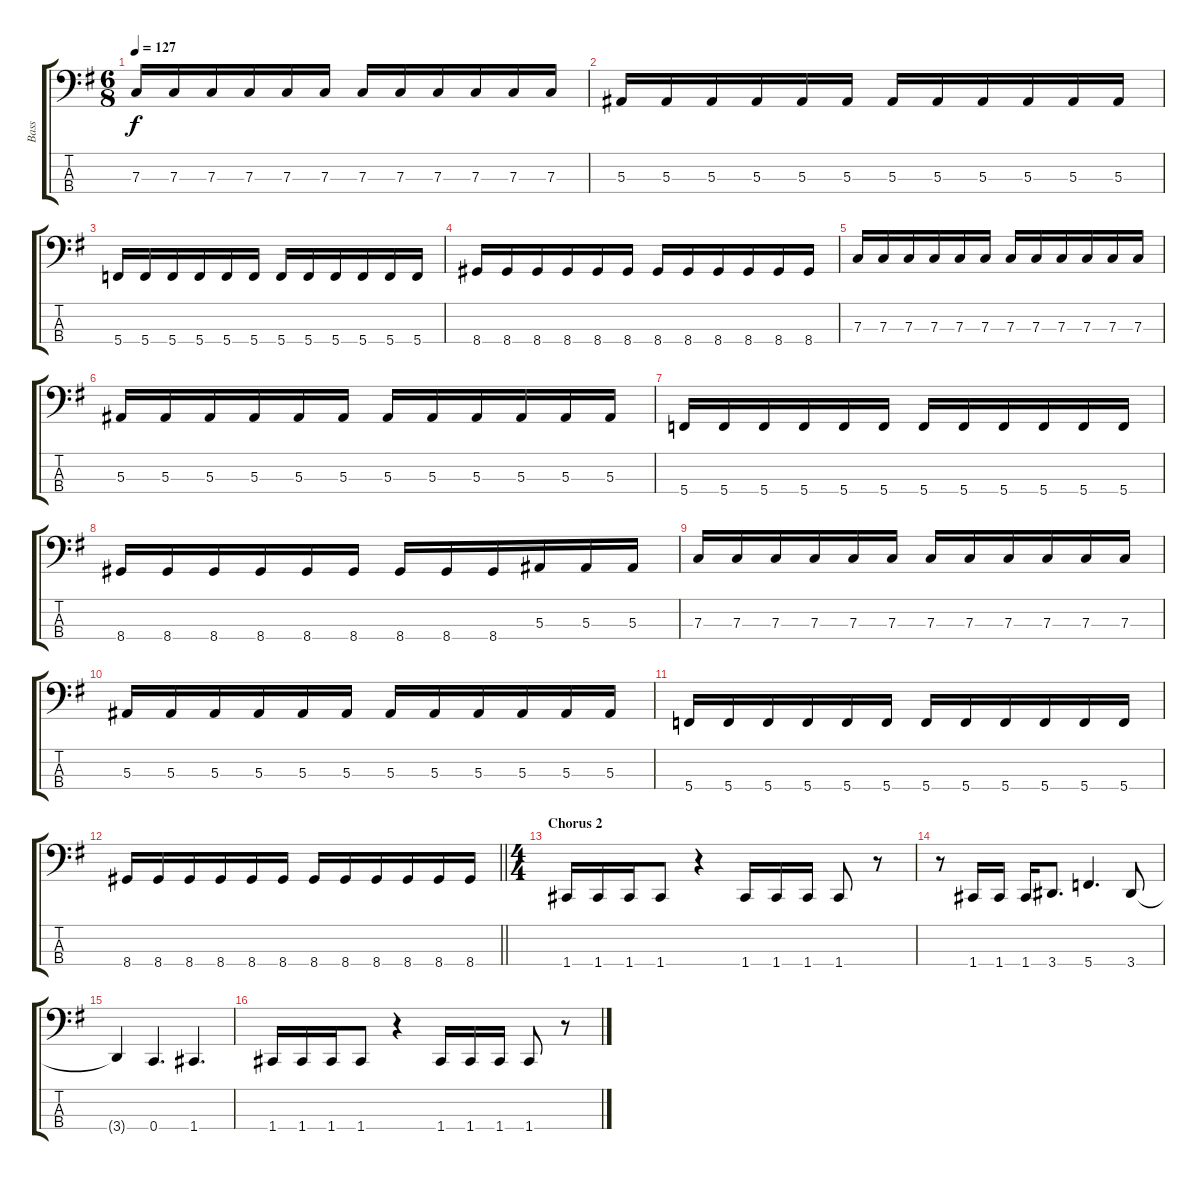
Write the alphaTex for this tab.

\track ("Bass" "Bass") {instrument electricbasspick}
\staff {score tabs}
\tuning (Eb2 Bb1 F1 C1) {hide}
\ts (6 8)
\tempo 127
\clef f4
\ks g
7.3.16{dy f} 7.3.16 7.3.16 7.3.16 7.3.16 7.3.16 7.3.16 7.3.16 7.3.16 7.3.16 7.3.16 7.3.16 |
5.3.16 5.3.16 5.3.16 5.3.16 5.3.16 5.3.16 5.3.16 5.3.16 5.3.16 5.3.16 5.3.16 5.3.16 |
5.4.16 5.4.16 5.4.16 5.4.16 5.4.16 5.4.16 5.4.16 5.4.16 5.4.16 5.4.16 5.4.16 5.4.16 |
8.4.16 8.4.16 8.4.16 8.4.16 8.4.16 8.4.16 8.4.16 8.4.16 8.4.16 8.4.16 8.4.16 8.4.16 |
7.3.16 7.3.16 7.3.16 7.3.16 7.3.16 7.3.16 7.3.16 7.3.16 7.3.16 7.3.16 7.3.16 7.3.16 |
5.3.16 5.3.16 5.3.16 5.3.16 5.3.16 5.3.16 5.3.16 5.3.16 5.3.16 5.3.16 5.3.16 5.3.16 |
5.4.16 5.4.16 5.4.16 5.4.16 5.4.16 5.4.16 5.4.16 5.4.16 5.4.16 5.4.16 5.4.16 5.4.16 |
8.4.16 8.4.16 8.4.16 8.4.16 8.4.16 8.4.16 8.4.16 8.4.16 8.4.16 5.3.16 5.3.16 5.3.16 |
7.3.16 7.3.16 7.3.16 7.3.16 7.3.16 7.3.16 7.3.16 7.3.16 7.3.16 7.3.16 7.3.16 7.3.16 |
5.3.16 5.3.16 5.3.16 5.3.16 5.3.16 5.3.16 5.3.16 5.3.16 5.3.16 5.3.16 5.3.16 5.3.16 |
5.4.16 5.4.16 5.4.16 5.4.16 5.4.16 5.4.16 5.4.16 5.4.16 5.4.16 5.4.16 5.4.16 5.4.16 |
\barLineRight lightlight
8.4.16 8.4.16 8.4.16 8.4.16 8.4.16 8.4.16 8.4.16 8.4.16 8.4.16 8.4.16 8.4.16 8.4.16 |
\ts (4 4)
\section ("" "Chorus 2")
1.4.16 1.4.16 1.4.16 1.4.8 r.4 1.4.16 1.4.16 1.4.16 1.4.8 r.8 |
r.8 1.4.16 1.4.16 1.4.16 3.4.8{d} 5.4.4{d} 3.4.8 |
3.4{t}.4 0.4.4{d} 1.4.4{d} |
1.4.16 1.4.16 1.4.16 1.4.8 r.4 1.4.16 1.4.16 1.4.16 1.4.8 r.8
